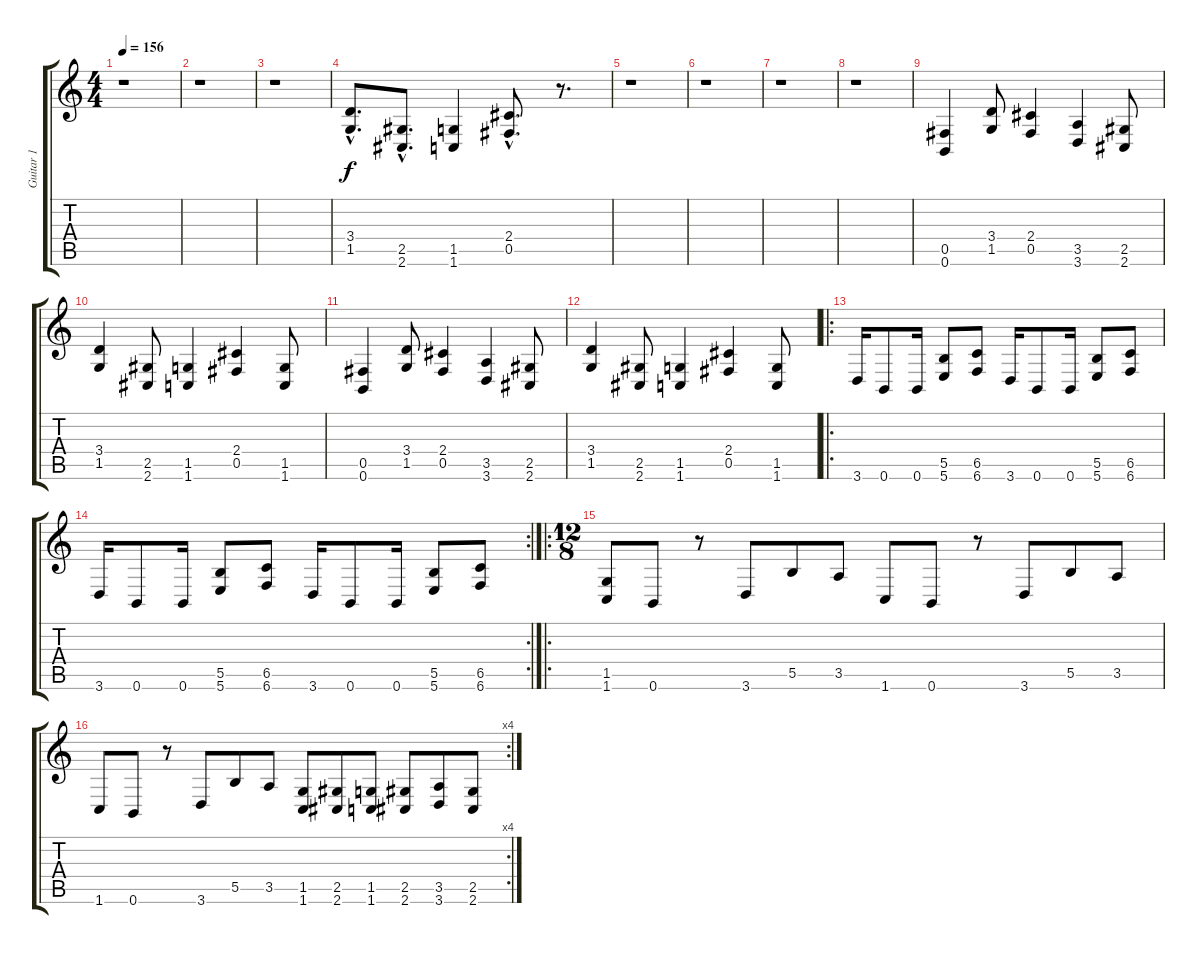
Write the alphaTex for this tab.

\track ("Guitar 1" "Guitar 1") {instrument distortionguitar}
\staff {score tabs}
\tuning (Db4 Ab3 E3 B2 Gb2 B1) {hide}
\ts (4 4)
\tempo 156
\clef g2
\ks c
r.1{dy f} |
r.1 |
r.1 |
(3.4{hac} 1.5{hac}).8{d} (2.5{hac} 2.6{hac}).8{d} (1.5 1.6).4 (2.4{hac} 0.5{hac}).8{d} r.8{d} |
r.1 |
r.1 |
r.1 |
r.1 |
(0.5 0.6).4 (3.4 1.5).8 (2.4 0.5).4 (3.5 3.6).4 (2.5 2.6).8 |
(3.4 1.5).4 (2.5 2.6).8 (1.5 1.6).4 (2.4 0.5).4 (1.5 1.6).8 |
(0.5 0.6).4 (3.4 1.5).8 (2.4 0.5).4 (3.5 3.6).4 (2.5 2.6).8 |
(3.4 1.5).4 (2.5 2.6).8 (1.5 1.6).4 (2.4 0.5).4 (1.5 1.6).8 |
\ro
3.6.16 0.6.8 0.6.16 (5.5 5.6).8 (6.5 6.6).8 3.6.16 0.6.8 0.6.16 (5.5 5.6).8 (6.5 6.6).8 |
\rc 2
3.6.16 0.6.8 0.6.16 (5.5 5.6).8 (6.5 6.6).8 3.6.16 0.6.8 0.6.16 (5.5 5.6).8 (6.5 6.6).8 |
\ro
\ts (12 8)
(1.5 1.6).8 0.6.8 r.8 3.6.8 5.5.8 3.5.8 1.6.8 0.6.8 r.8 3.6.8 5.5.8 3.5.8 |
\rc 4
1.6.8 0.6.8 r.8 3.6.8 5.5.8 3.5.8 (1.5 1.6).8 (2.5 2.6).8 (1.5 1.6).8 (2.5 2.6).8 (3.5 3.6).8 (2.5 2.6).8
